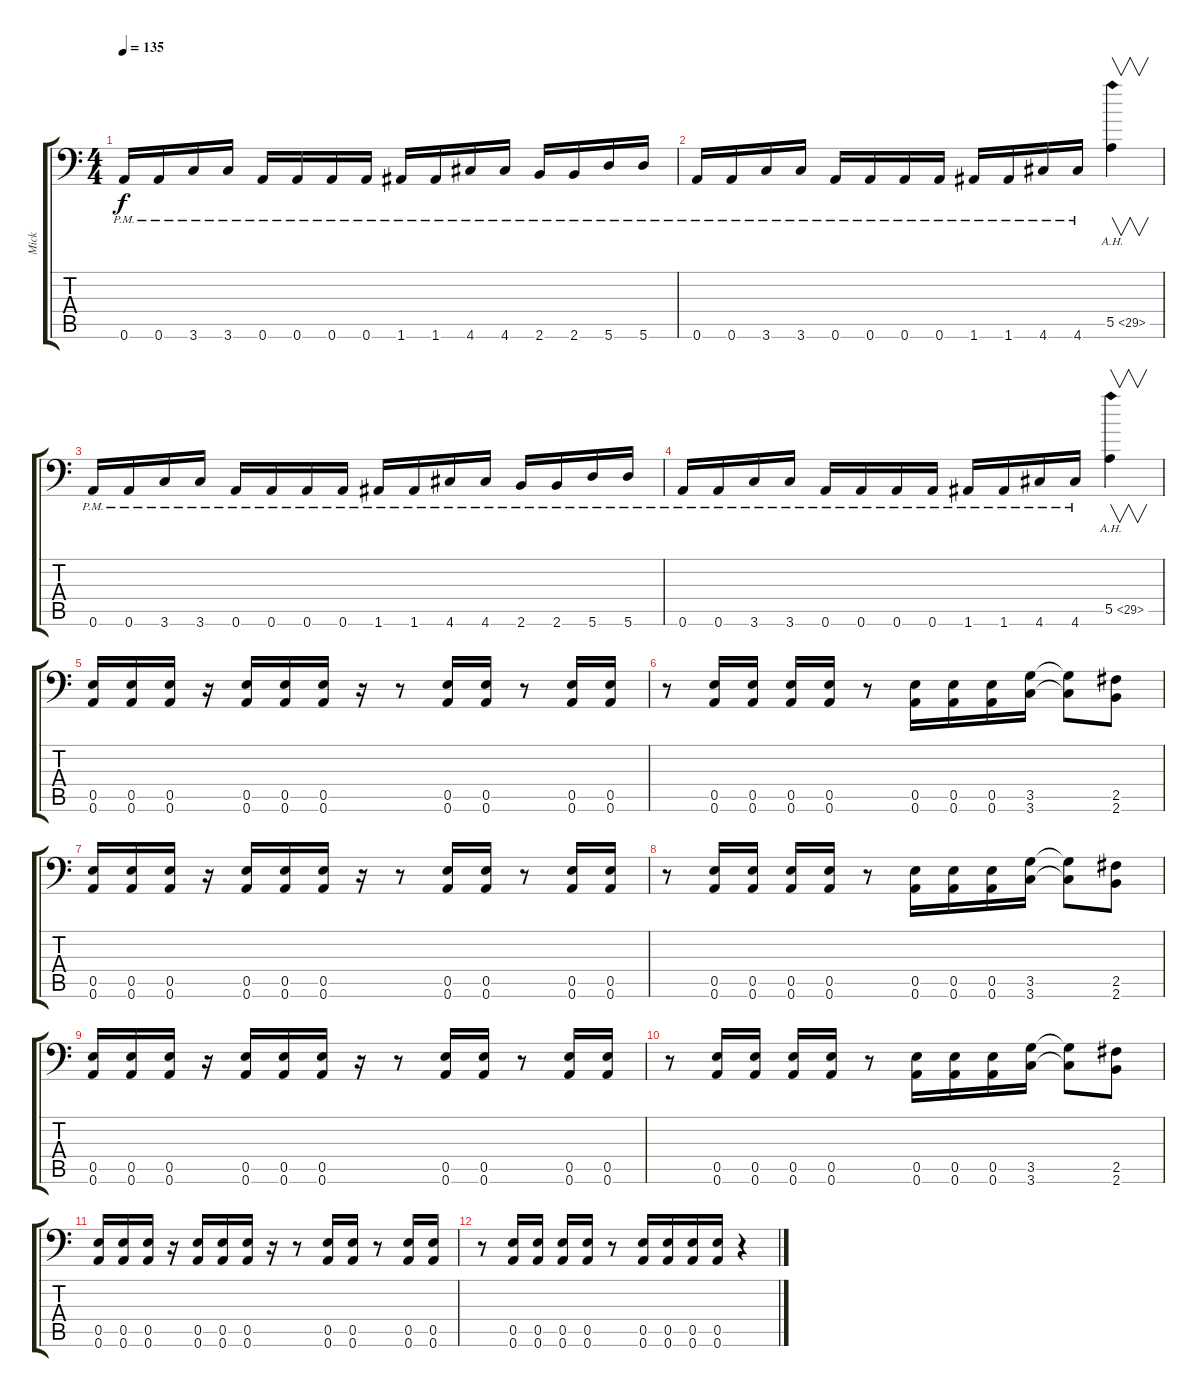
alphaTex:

\track ("Mick" "Mick") {instrument overdrivenguitar}
\staff {score tabs}
\tuning (B3 Gb3 D3 A2 E2 A1) {hide}
\ts (4 4)
\tempo 135
\clef f4
\ks c
0.6{pm}.16{dy f} 0.6{pm}.16 3.6{pm}.16 3.6{pm}.16 0.6{pm}.16 0.6{pm}.16 0.6{pm}.16 0.6{pm}.16 1.6{pm}.16 1.6{pm}.16 4.6{pm}.16 4.6{pm}.16 2.6{pm}.16 2.6{pm}.16 5.6{pm}.16 5.6{pm}.16 |
0.6{pm}.16 0.6{pm}.16 3.6{pm}.16 3.6{pm}.16 0.6{pm}.16 0.6{pm}.16 0.6{pm}.16 0.6{pm}.16 1.6{pm}.16 1.6{pm}.16 4.6{pm}.16 4.6{pm}.16 5.5{ah 24}.4{v} |
0.6{pm}.16 0.6{pm}.16 3.6{pm}.16 3.6{pm}.16 0.6{pm}.16 0.6{pm}.16 0.6{pm}.16 0.6{pm}.16 1.6{pm}.16 1.6{pm}.16 4.6{pm}.16 4.6{pm}.16 2.6{pm}.16 2.6{pm}.16 5.6{pm}.16 5.6{pm}.16 |
0.6{pm}.16 0.6{pm}.16 3.6{pm}.16 3.6{pm}.16 0.6{pm}.16 0.6{pm}.16 0.6{pm}.16 0.6{pm}.16 1.6{pm}.16 1.6{pm}.16 4.6{pm}.16 4.6{pm}.16 5.5{ah 24}.4{v} |
(0.5 0.6).16 (0.5 0.6).16 (0.5 0.6).16 r.16 (0.5 0.6).16 (0.5 0.6).16 (0.5 0.6).16 r.16 r.8 (0.5 0.6).16 (0.5 0.6).16 r.8 (0.5 0.6).16 (0.5 0.6).16 |
r.8 (0.5 0.6).16 (0.5 0.6).16 (0.5 0.6).16 (0.5 0.6).16 r.8 (0.5 0.6).16 (0.5 0.6).16 (0.5 0.6).16 (3.5 3.6).16 (3.5{t} 3.6{t}).8 (2.5 2.6).8 |
(0.5 0.6).16 (0.5 0.6).16 (0.5 0.6).16 r.16 (0.5 0.6).16 (0.5 0.6).16 (0.5 0.6).16 r.16 r.8 (0.5 0.6).16 (0.5 0.6).16 r.8 (0.5 0.6).16 (0.5 0.6).16 |
r.8 (0.5 0.6).16 (0.5 0.6).16 (0.5 0.6).16 (0.5 0.6).16 r.8 (0.5 0.6).16 (0.5 0.6).16 (0.5 0.6).16 (3.5 3.6).16 (3.5{t} 3.6{t}).8 (2.5 2.6).8 |
(0.5 0.6).16 (0.5 0.6).16 (0.5 0.6).16 r.16 (0.5 0.6).16 (0.5 0.6).16 (0.5 0.6).16 r.16 r.8 (0.5 0.6).16 (0.5 0.6).16 r.8 (0.5 0.6).16 (0.5 0.6).16 |
r.8 (0.5 0.6).16 (0.5 0.6).16 (0.5 0.6).16 (0.5 0.6).16 r.8 (0.5 0.6).16 (0.5 0.6).16 (0.5 0.6).16 (3.5 3.6).16 (3.5{t} 3.6{t}).8 (2.5 2.6).8 |
(0.5 0.6).16 (0.5 0.6).16 (0.5 0.6).16 r.16 (0.5 0.6).16 (0.5 0.6).16 (0.5 0.6).16 r.16 r.8 (0.5 0.6).16 (0.5 0.6).16 r.8 (0.5 0.6).16 (0.5 0.6).16 |
r.8 (0.5 0.6).16 (0.5 0.6).16 (0.5 0.6).16 (0.5 0.6).16 r.8 (0.5 0.6).16 (0.5 0.6).16 (0.5 0.6).16 (0.5 0.6).16 r.4
